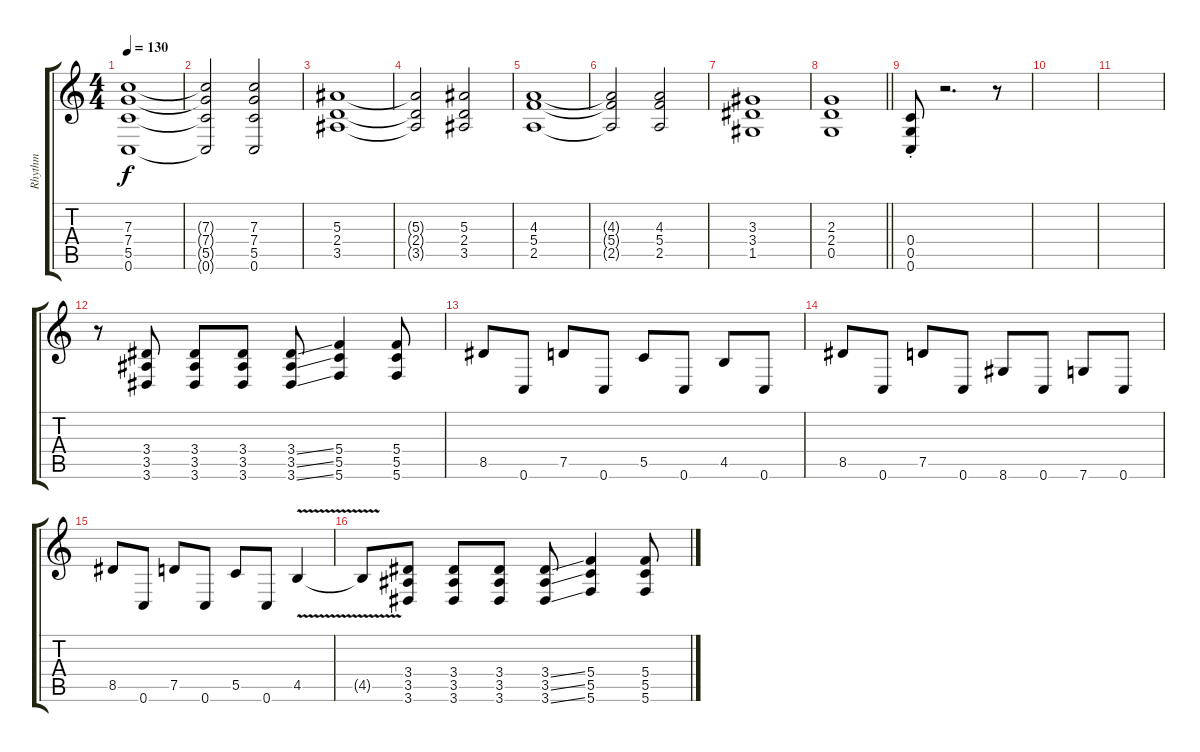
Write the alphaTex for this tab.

\track ("Rhythm" "Rhythm") {instrument distortionguitar}
\staff {score tabs}
\tuning (D4 A3 F3 C3 G2 C2) {hide}
\ts (4 4)
\tempo 130
\clef g2
\ks c
(7.3 7.4 5.5 0.6).1{dy f} |
(7.3{t} 7.4{t} 5.5{t} 0.6{t}).2 (7.3 7.4 5.5 0.6).2 |
(5.3 2.4 3.5).1 |
(5.3{t} 2.4{t} 3.5{t}).2 (5.3 2.4 3.5).2 |
(4.3 5.4 2.5).1 |
(4.3{t} 5.4{t} 2.5{t}).2 (4.3 5.4 2.5).2 |
(3.3 3.4 1.5).1 |
\barLineRight lightlight
(2.3 2.4 0.5).1 |
(0.4 0.5 0.6{st}).8 r.2{d} r.8 |
|
|
r.8 (3.4 3.5 3.6).8 (3.4 3.5 3.6).8 (3.4 3.5 3.6).8 (3.4{ss} 3.5{ss} 3.6{ss}).8 (5.4 5.5 5.6).4 (5.4 5.5 5.6).8 |
8.5.8 0.6.8 7.5.8 0.6.8 5.5.8 0.6.8 4.5.8 0.6.8 |
8.5.8 0.6.8 7.5.8 0.6.8 8.6.8 0.6.8 7.6.8 0.6.8 |
8.5.8 0.6.8 7.5.8 0.6.8 5.5.8 0.6.8 4.5{v}.4 |
4.5{t}.8 (3.4 3.5 3.6).8 (3.4 3.5 3.6).8 (3.4 3.5 3.6).8 (3.4{ss} 3.5{ss} 3.6{ss}).8 (5.4 5.5 5.6).4 (5.4 5.5 5.6).8
